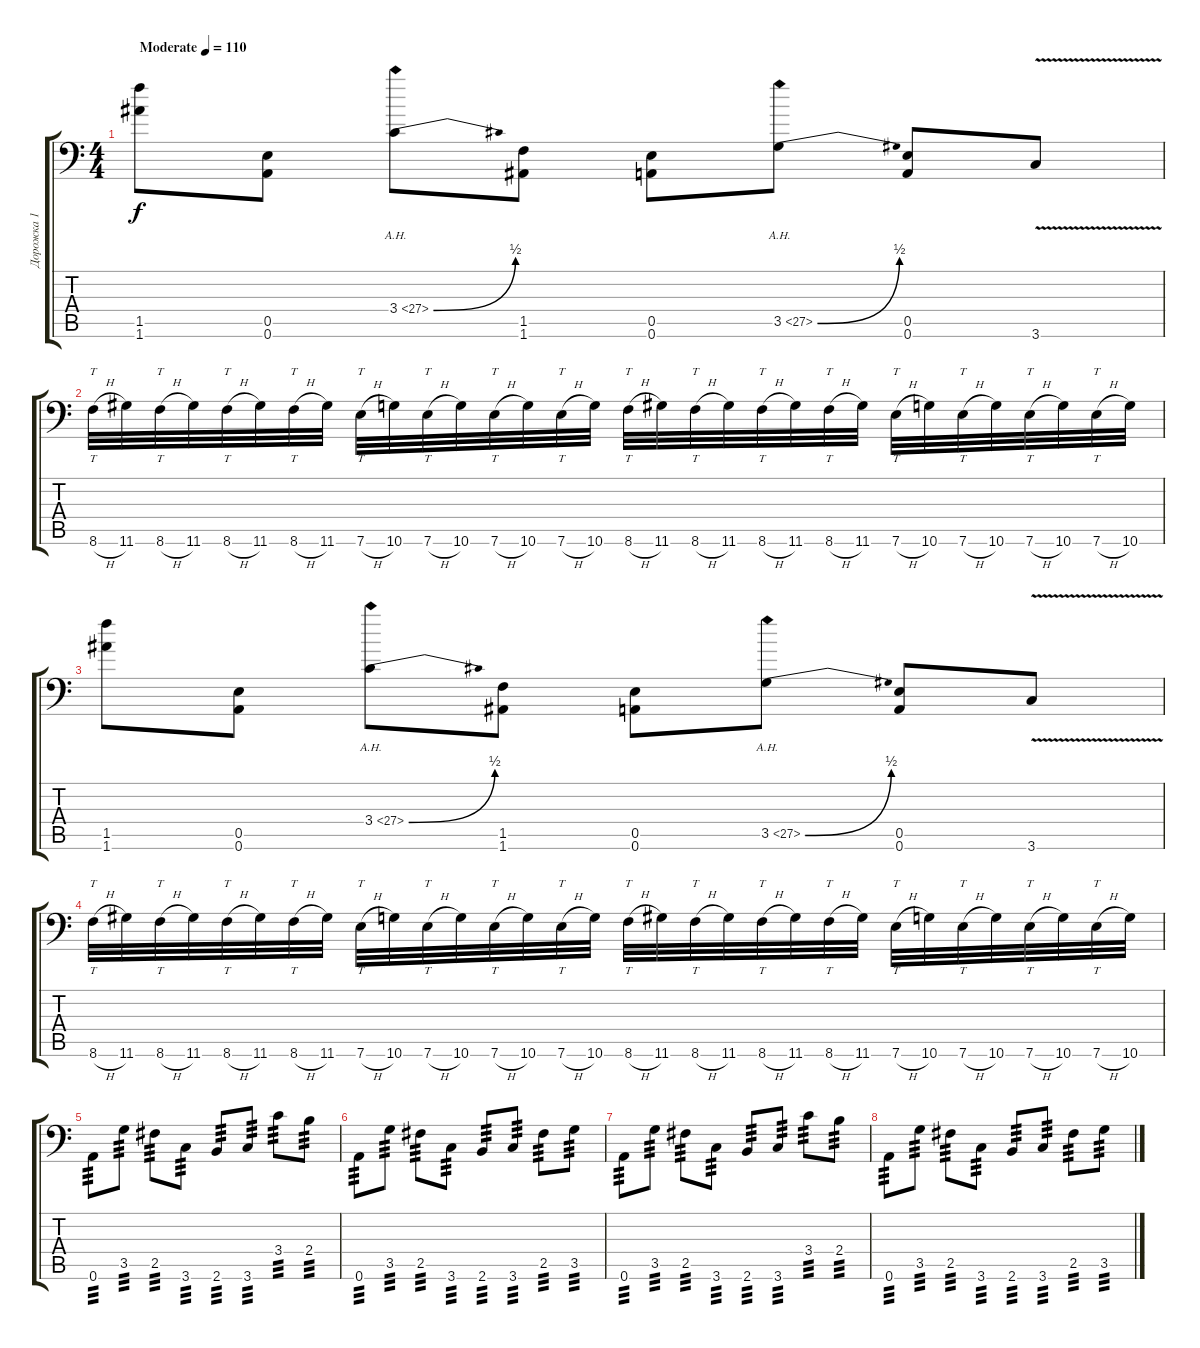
\track ("Дорожка 1" "Дорожка 1") {instrument distortionguitar}
\staff {score tabs}
\tuning (B3 Gb3 D3 A2 E2 A1) {hide}
\ts (4 4)
\tempo (110 "Moderate")
\clef f4
\ks c
(1.5 1.6).8{ot 15mb dy f instrument distortionguitar} (0.5 0.6).8 3.4{be (bend 0 0 60 2) ah 24}.8 (1.5 1.6).8 (0.5 0.6).8 3.5{be (bend 0 0 60 2) ah 24}.8 (0.5 0.6).8 3.6{v}.8 |
8.6{h}.32{tt} 11.6.32 8.6{h}.32{tt} 11.6.32 8.6{h}.32{tt} 11.6.32 8.6{h}.32{tt} 11.6.32 7.6{h}.32{tt} 10.6.32 7.6{h}.32{tt} 10.6.32 7.6{h}.32{tt} 10.6.32 7.6{h}.32{tt} 10.6.32 8.6{h}.32{tt} 11.6.32 8.6{h}.32{tt} 11.6.32 8.6{h}.32{tt} 11.6.32 8.6{h}.32{tt} 11.6.32 7.6{h}.32{tt} 10.6.32 7.6{h}.32{tt} 10.6.32 7.6{h}.32{tt} 10.6.32 7.6{h}.32{tt} 10.6.32 |
(1.5 1.6).8{ot 15mb} (0.5 0.6).8 3.4{be (bend 0 0 60 2) ah 24}.8 (1.5 1.6).8 (0.5 0.6).8 3.5{be (bend 0 0 60 2) ah 24}.8 (0.5 0.6).8 3.6{v}.8 |
8.6{h}.32{tt} 11.6.32 8.6{h}.32{tt} 11.6.32 8.6{h}.32{tt} 11.6.32 8.6{h}.32{tt} 11.6.32 7.6{h}.32{tt} 10.6.32 7.6{h}.32{tt} 10.6.32 7.6{h}.32{tt} 10.6.32 7.6{h}.32{tt} 10.6.32 8.6{h}.32{tt} 11.6.32 8.6{h}.32{tt} 11.6.32 8.6{h}.32{tt} 11.6.32 8.6{h}.32{tt} 11.6.32 7.6{h}.32{tt} 10.6.32 7.6{h}.32{tt} 10.6.32 7.6{h}.32{tt} 10.6.32 7.6{h}.32{tt} 10.6.32 |
0.6.8{tp 3} 3.5.8{tp 3} 2.5.8{tp 3} 3.6.8{tp 3} 2.6.8{tp 3} 3.6.8{tp 3} 3.4.8{tp 3} 2.4.8{tp 3} |
0.6.8{tp 3} 3.5.8{tp 3} 2.5.8{tp 3} 3.6.8{tp 3} 2.6.8{tp 3} 3.6.8{tp 3} 2.5.8{tp 3} 3.5.8{tp 3} |
0.6.8{tp 3} 3.5.8{tp 3} 2.5.8{tp 3} 3.6.8{tp 3} 2.6.8{tp 3} 3.6.8{tp 3} 3.4.8{tp 3} 2.4.8{tp 3} |
0.6.8{tp 3} 3.5.8{tp 3} 2.5.8{tp 3} 3.6.8{tp 3} 2.6.8{tp 3} 3.6.8{tp 3} 2.5.8{tp 3} 3.5.8{tp 3}
